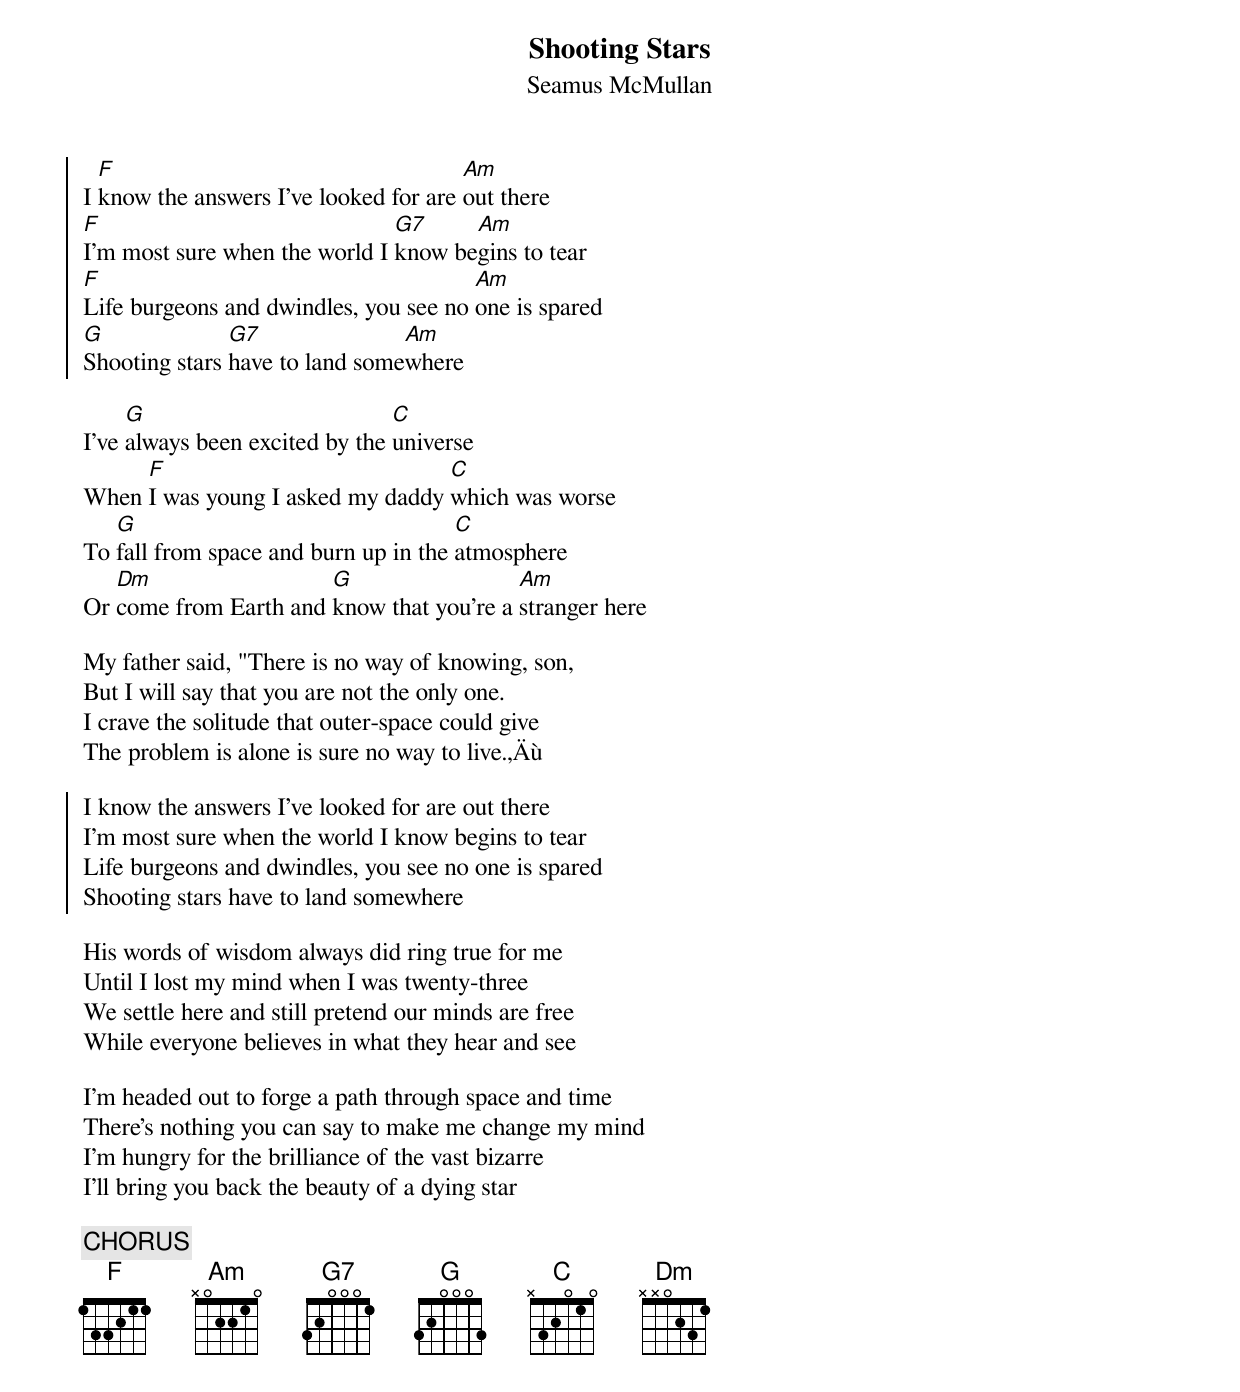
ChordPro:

{t: Shooting Stars}
{st: Seamus McMullan}

{soc}
I [F]know the answers I've looked for are [Am]out there
[F]I'm most sure when the world I [G7]know be[Am]gins to tear
[F]Life burgeons and dwindles, you see no [Am]one is spared
[G]Shooting stars [G7]have to land some[Am]where
{eoc}

I've [G]always been excited by the [C]universe
When [F]I was young I asked my daddy [C]which was worse
To [G]fall from space and burn up in the [C]atmosphere
Or [Dm]come from Earth and [G]know that you're a [Am]stranger here

My father said, "There is no way of knowing, son,
But I will say that you are not the only one.
I crave the solitude that outer-space could give
The problem is alone is sure no way to live.‚Äù

{soc}
I know the answers I've looked for are out there
I'm most sure when the world I know begins to tear
Life burgeons and dwindles, you see no one is spared
Shooting stars have to land somewhere
{eoc}

His words of wisdom always did ring true for me
Until I lost my mind when I was twenty-three
We settle here and still pretend our minds are free
While everyone believes in what they hear and see

I'm headed out to forge a path through space and time
There's nothing you can say to make me change my mind
I'm hungry for the brilliance of the vast bizarre
I'll bring you back the beauty of a dying star

{c: CHORUS}
